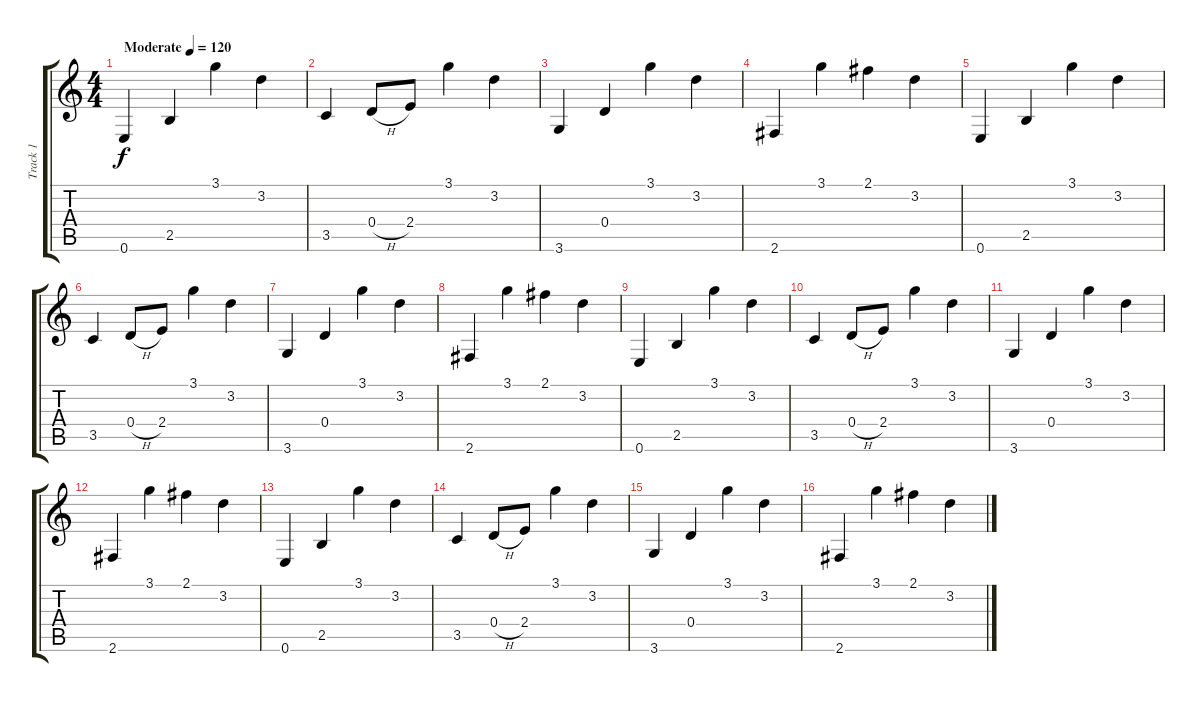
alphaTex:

\track ("Track 1" "Track 1") {instrument acousticguitarsteel}
\staff {score tabs}
\tuning (E4 B3 G3 D3 A2 E2) {hide}
\ts (4 4)
\tempo (120 "Moderate")
\clef g2
\ks c
0.6.4{dy f instrument acousticguitarsteel} 2.5.4 3.1.4 3.2.4 |
3.5.4 0.4{h}.8 2.4.8 3.1.4 3.2.4 |
3.6.4 0.4.4 3.1.4 3.2.4 |
2.6.4 3.1.4 2.1.4 3.2.4 |
0.6.4 2.5.4 3.1.4 3.2.4 |
3.5.4 0.4{h}.8 2.4.8 3.1.4 3.2.4 |
3.6.4 0.4.4 3.1.4 3.2.4 |
2.6.4 3.1.4 2.1.4 3.2.4 |
0.6.4 2.5.4 3.1.4 3.2.4 |
3.5.4 0.4{h}.8 2.4.8 3.1.4 3.2.4 |
3.6.4 0.4.4 3.1.4 3.2.4 |
2.6.4 3.1.4 2.1.4 3.2.4 |
0.6.4 2.5.4 3.1.4 3.2.4 |
3.5.4 0.4{h}.8 2.4.8 3.1.4 3.2.4 |
3.6.4 0.4.4 3.1.4 3.2.4 |
2.6.4 3.1.4 2.1.4 3.2.4
